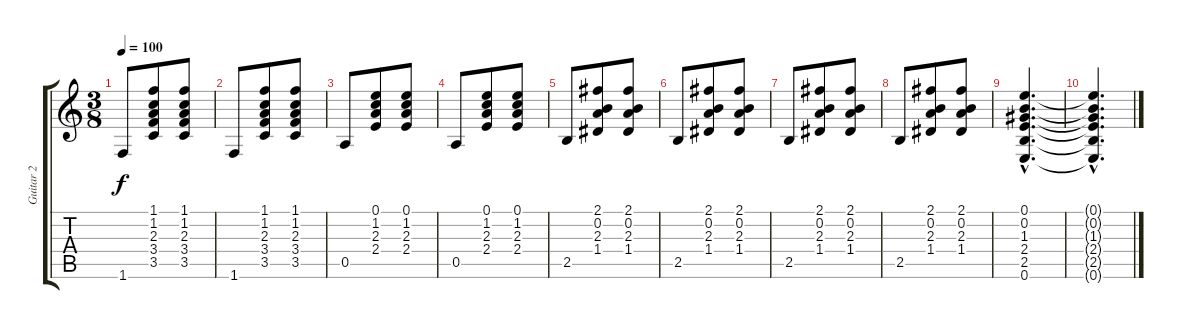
\track ("Guitar 2" "Guitar 2") {instrument distortionguitar}
\staff {score tabs}
\tuning (E4 B3 G3 D3 A2 E2) {hide}
\ts (3 8)
\tempo 100
\clef g2
\ks c
1.6.8{dy f} (1.1 1.2 2.3 3.4 3.5).8 (1.1 1.2 2.3 3.4 3.5).8 |
1.6.8 (1.1 1.2 2.3 3.4 3.5).8 (1.1 1.2 2.3 3.4 3.5).8 |
0.5.8 (0.1 1.2 2.3 2.4).8 (0.1 1.2 2.3 2.4).8 |
0.5.8 (0.1 1.2 2.3 2.4).8 (0.1 1.2 2.3 2.4).8 |
2.5.8 (2.1 0.2 2.3 1.4).8 (2.1 0.2 2.3 1.4).8 |
2.5.8 (2.1 0.2 2.3 1.4).8 (2.1 0.2 2.3 1.4).8 |
2.5.8 (2.1 0.2 2.3 1.4).8 (2.1 0.2 2.3 1.4).8 |
2.5.8 (2.1 0.2 2.3 1.4).8 (2.1 0.2 2.3 1.4).8 |
(0.1{hac} 0.2{hac} 1.3{hac} 2.4{hac} 2.5{hac} 0.6{hac}).4{d} |
(0.1{hac t} 0.2{hac t} 1.3{hac t} 2.4{hac t} 2.5{hac t} 0.6{hac t}).4{d}
